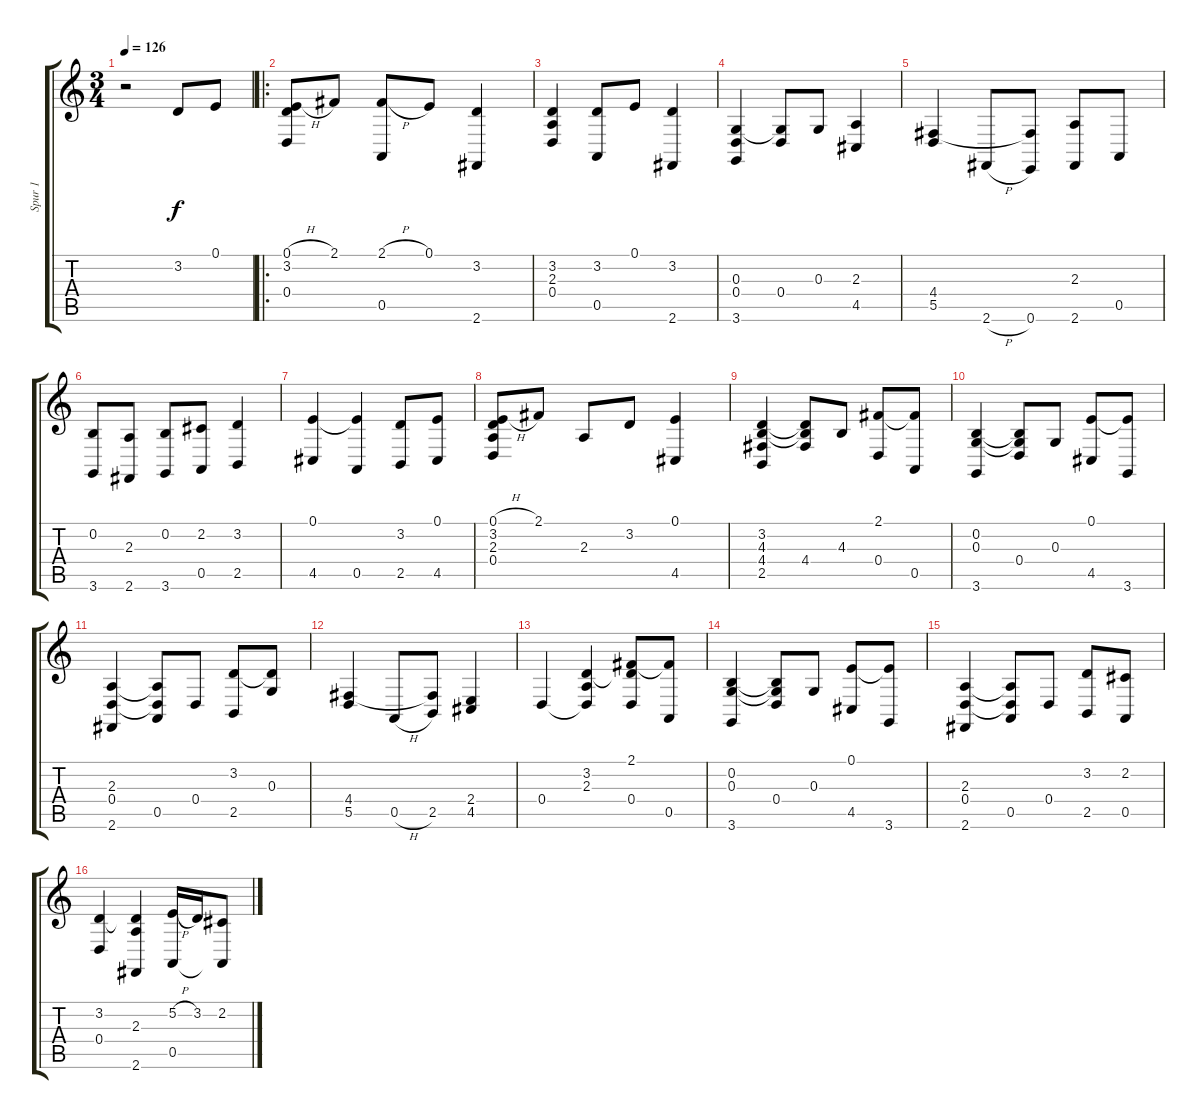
\track ("Spur 1" "Spur 1") {instrument orchestralharp}
\staff {score tabs}
\tuning (E4 B3 G3 D3 A2 E2) {hide}
\ts (3 4)
\tempo 126
\clef g2
\ks c
r.2{dy f instrument orchestralharp} 3.2.8 0.1.8 |
\ro
(0.1{h} 3.2 0.4).8 2.1.8 (2.1{h} 0.5).8 0.1.8 (3.2 2.6).4 |
(3.2 2.3 0.4).4 (3.2 0.5).8 0.1.8 (3.2 2.6).4 |
(0.3 0.4 3.6).4 (0.3{t} 0.4).8 0.3.8 (2.3 4.5).4 |
(4.4 5.5).4 2.6{h}.8 (4.4{t} 0.6).8 (2.3 2.6).8 0.5.8 |
(0.2 3.6).8 (2.3 2.6).8 (0.2 3.6).8 (2.2 0.5).8 (3.2 2.5).4 |
(0.1 4.5).4 (0.1{t} 0.5).4 (3.2 2.5).8 (0.1 4.5).8 |
(0.1{h} 3.2 2.3 0.4).8 2.1.8 2.3.8 3.2.8 (0.1 4.5).4 |
(3.2 4.3 4.4 2.5).4 (3.2{t} 4.3{t} 4.4).8 4.3.8 (2.1 0.4).8 (2.1{t} 0.5).8 |
(0.2 0.3 3.6).4 (0.2{t} 0.3{t} 0.4).8 0.3.8 (0.1 4.5).8 (0.1{t} 3.6).8 |
(2.3 0.4 2.6).4 (2.3{t} 0.4{t} 0.5).8 0.4.8 (3.2 2.5).8 (3.2{t} 0.3).8 |
(4.4 5.5).4 0.5{h}.8 (4.4{t} 2.5).8 (2.4 4.5).4 |
0.4.4 (3.2 2.3 0.4{t}).4 (2.1 3.2{t} 0.4).8 (2.1{t} 0.5).8 |
(0.2 0.3 3.6).4 (0.2{t} 0.3{t} 0.4).8 0.3.8 (0.1 4.5).8 (0.1{t} 3.6).8 |
(2.3 0.4 2.6).4 (2.3{t} 0.4{t} 0.5).8 0.4.8 (3.2 2.5).8 (2.2 0.5).8 |
(3.2 0.4).4 (3.2{t} 2.3 2.6).4 (5.2{h} 0.5).16 3.2.16 (2.2 0.5{t}).8
